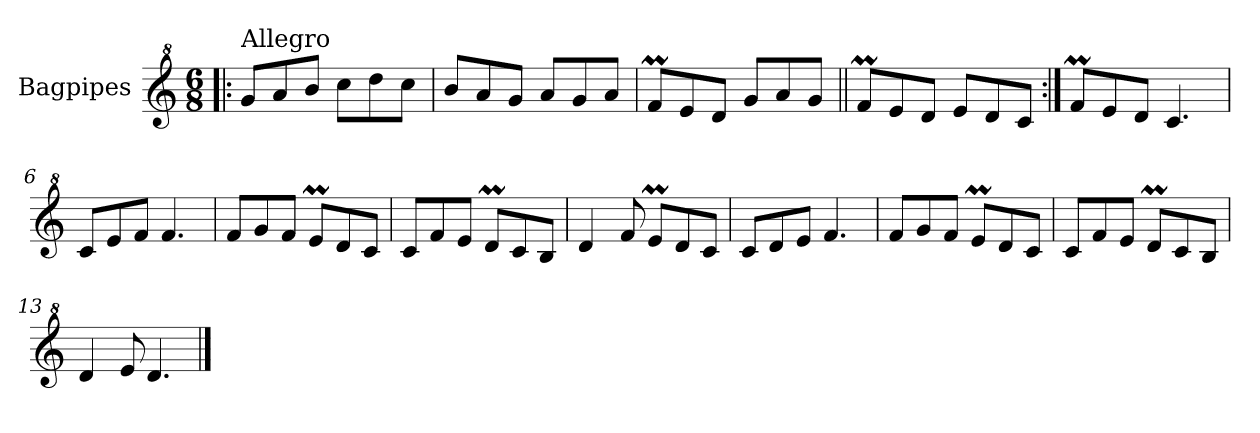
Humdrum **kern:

**kern
*part1
*staff1
*I"Bagpipes
*I'Bag
*clefG^2
*k[]
*C:
*M6/8
=1!|:
!LO:TX:a:t=Allegro
8gg/L
8aa/
8bb/J
8ccc\L
8ddd\
8ccc\J
=2
8bb/L
8aa/
8gg/J
8aa/L
8gg/
8aa/J
=3
8ffM/L
8ee/
8dd/J
8gg/L
8aa/
8gg/J
=4||
8ffM/L
8ee/
8dd/J
8ee/L
8dd/
8cc/J
=5:|!
8ffM/L
8ee/
8dd/J
4.cc/
=6
8cc/L
8ee/
8ff/J
4.ff/
!!LO:LB:g=z
=7
8ff/L
8gg/
8ff/J
8eem/L
8dd/
8cc/J
=8
8cc/L
8ff/
8ee/J
8ddM/L
8cc/
8b/J
=9
4dd/
8ff/
8eem/L
8dd/
8cc/J
=10
8cc/L
8dd/
8ee/J
4.ff/
=11
8ff/L
8gg/
8ff/J
8eem/L
8dd/
8cc/J
=12
8cc/L
8ff/
8ee/J
8ddM/L
8cc/
8b/J
=13
4dd/
8ee/
4.dd/
==
*-
